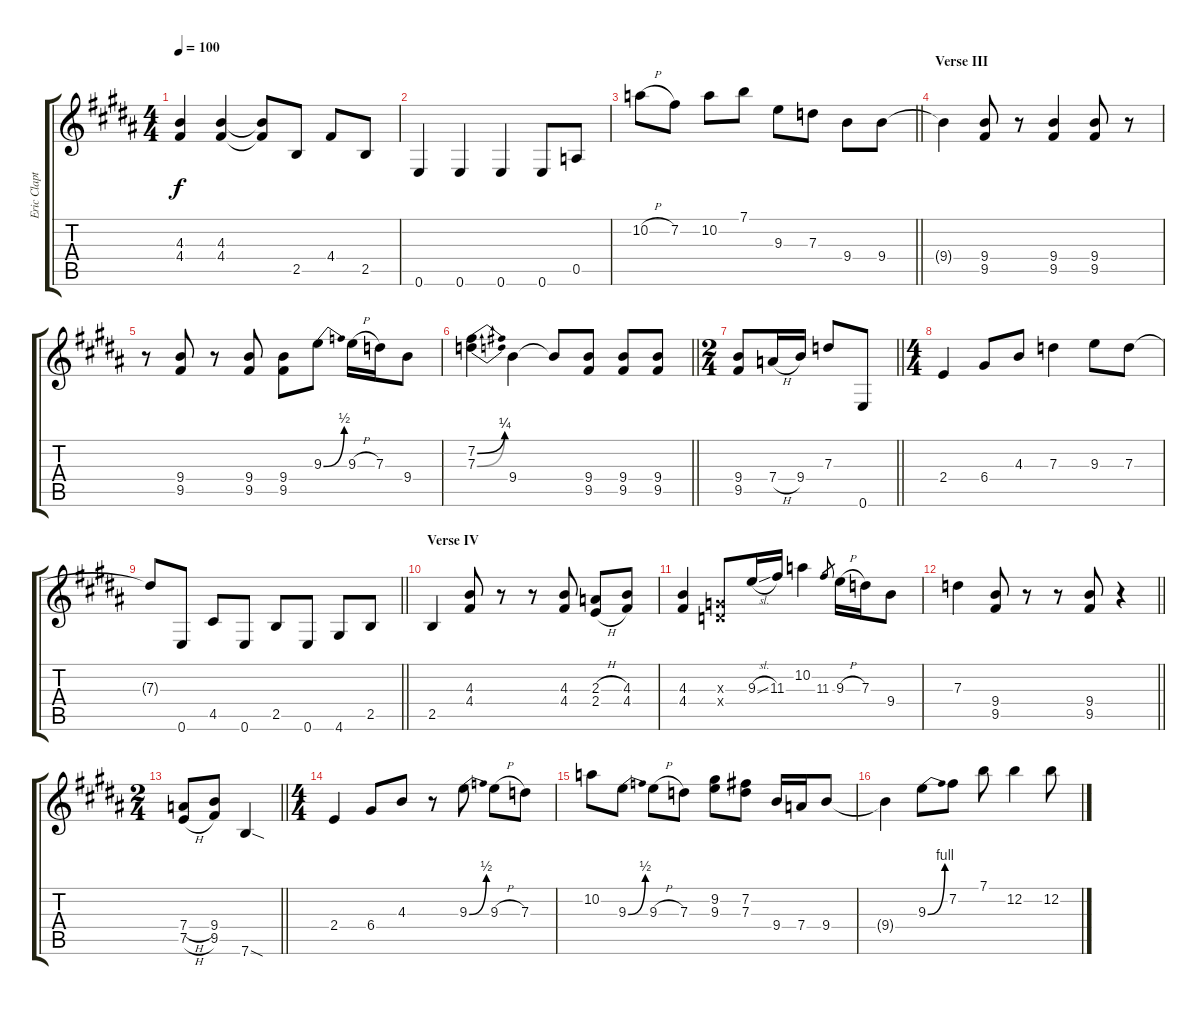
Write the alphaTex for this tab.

\track ("Eric Clapton Guitar " "Eric Clapt") {instrument distortionguitar}
\staff {score tabs}
\tuning (E4 B3 G3 D3 A2 E2) {hide}
\ts (4 4)
\tempo 100
\clef g2
\ks b
(4.3{t} 4.4{t}).4{dy f} (4.3 4.4).4 (4.3{t} 4.4{t}).8 2.5.8 4.4.8 2.5.8 |
0.6.4 0.6.4 0.6.4 0.6.8 0.5.8 |
\barLineRight lightlight
10.2{h}.8 7.2.8 10.2.8 7.1.8 9.3.8 7.3.8 9.4.8 9.4.8 |
\section ("" "Verse III")
9.4{t}.4 (9.4 9.5).8 r.8 (9.4 9.5).4 (9.4 9.5).8 r.8 |
r.8 (9.4 9.5).8 r.8 (9.4 9.5).8 (9.4 9.5).8 9.3{be (bend 0 0 60 2)}.8 9.3{h}.16 7.3.16 9.4.8 |
\barLineRight lightlight
(7.2{be (bend 0 0 60 1)} 7.3{be (bend 0 0 60 1)}).4 9.4.4 9.4{t}.8 (9.4 9.5).8 (9.4 9.5).8 (9.4 9.5).8 |
\ts (2 4)
\barLineRight lightlight
(9.4 9.5).8 7.4{h}.16 9.4.16 7.3.8 0.6.8 |
\ts (4 4)
2.4.4 6.4.8 4.3.8 7.3.4 9.3.8 7.3.8 |
\barLineRight lightlight
7.3{t}.8 0.6.8 4.5.8 0.6.8 2.5.8 0.6.8 4.6.8 2.5.8 |
\section ("" "Verse IV")
2.5.4 (4.3 4.4).8 r.8 r.8 (4.3 4.4).8 (2.3{h} 2.4{h}).8 (4.3 4.4).8 |
(4.3 4.4).4 (0.3{x} 0.4{x}).8 9.3{sl}.16 11.3.16 10.2.4 11.3.8{gr} 9.3{h}.16 7.3.16 9.4.8 |
\barLineRight lightlight
7.3.4 (9.4 9.5).8 r.8 r.8 (9.4 9.5).8 r.4 |
\ts (2 4)
\barLineRight lightlight
(7.4{h} 7.5{h}).8 (9.4 9.5).8 7.6{sod}.4 |
\ts (4 4)
2.4.4 6.4.8 4.3.8 r.8 9.3{be (bend 0 0 60 2)}.8 9.3{h}.8 7.3.8 |
10.2.8 9.3{be (bend 0 0 60 2)}.8 9.3{h}.8 7.3.8 (9.2 9.3).8 (7.2 7.3).8 9.4.16 7.4.16 9.4.8 |
9.4{t}.4 9.3{be (bend 0 0 60 4)}.8 7.2.8 7.1.8 12.2.4 12.2.8
